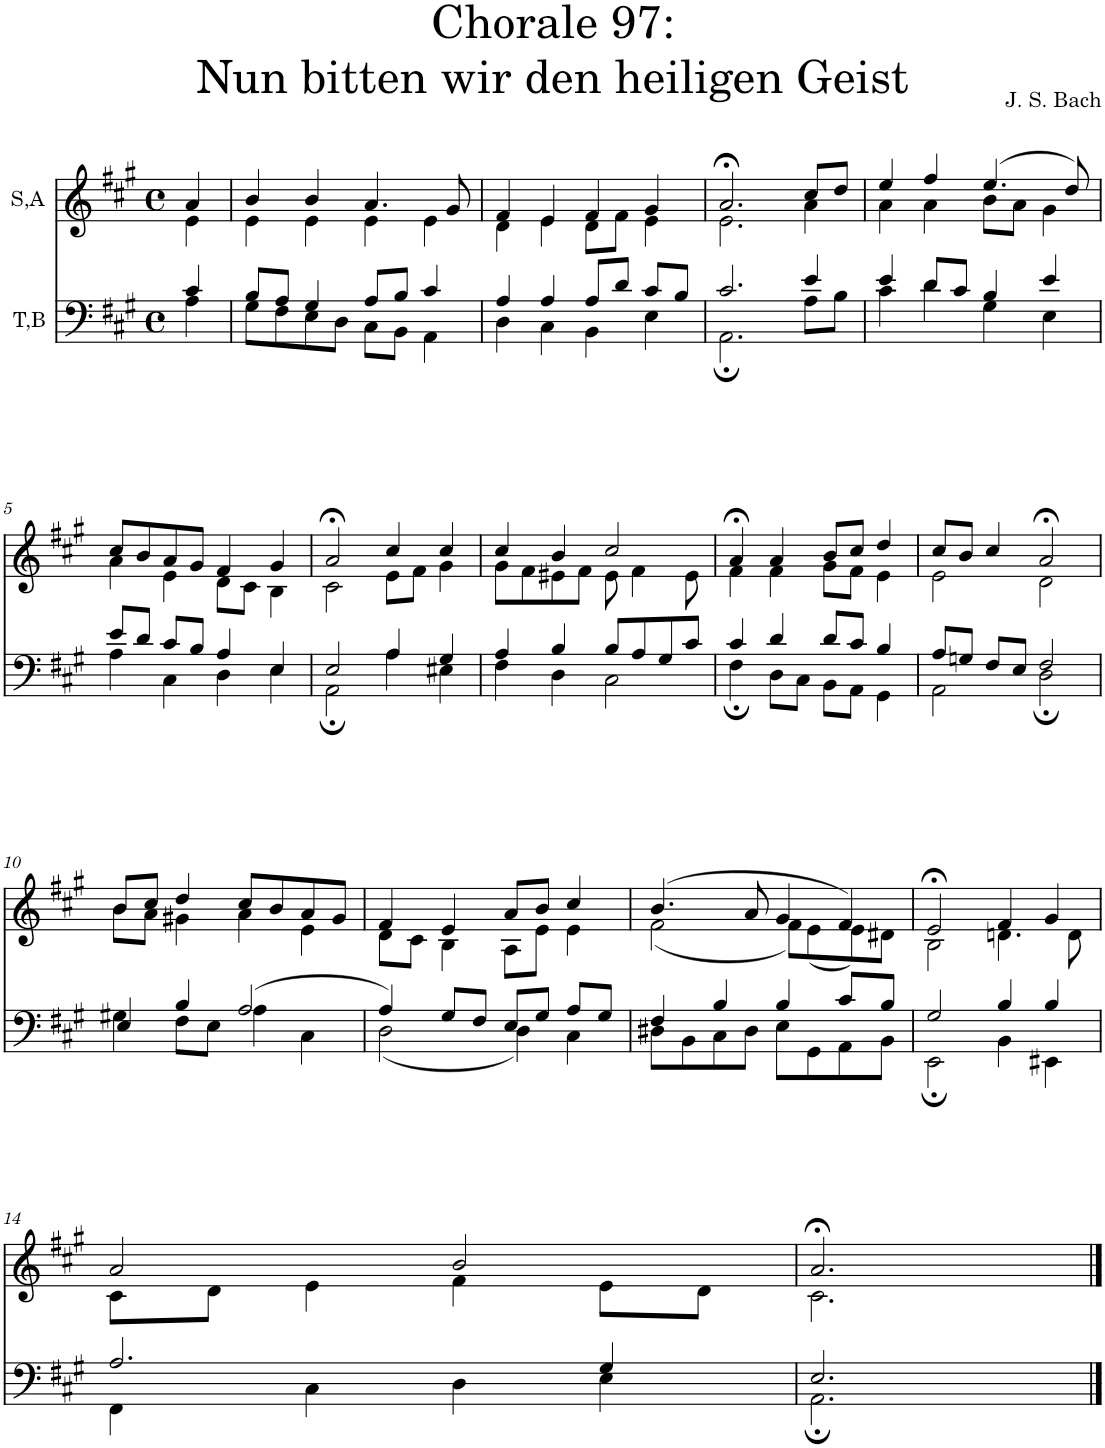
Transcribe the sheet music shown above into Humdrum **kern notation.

**kern	**kern
*part2	*part1
*staff2	*staff1
*I"T,B	*I"S,A
*clefF4	*clefG2
*k[f#c#g#]	*k[f#c#g#]
*M4/4	*M4/4
*met(c)	*met(c)
=	=
*^	*^
4c#/	4A\	4a/	4e\
=1	=1	=1	=1
8B/L	8G#\L	4b/	4e\
8A/J	8F#\	.	.
4G#/	8E\	4b/	4e\
.	8D\J	.	.
8A/L	8C#\L	4.a/	4e\
8B/J	8BB\J	.	.
4c#/	4AA\	.	4e\
.	.	8g#/	.
=2	=2	=2	=2
4A/	4D\	4f#/	4d\
4A/	4C#\	4e/	4e\
8A/L	4BB\	4f#/	8d\L
8d/J	.	.	8f#\J
8c#/L	4E\	4g#/	4e\
8B/J	.	.	.
=3	=3	=3	=3
2.c#/	2.AA;\	2.a;</	2.e\
4e/	8A\L	8cc#/L	4a\
.	8B\J	8dd/J	.
=4	=4	=4	=4
4e/	4c#\	4ee/	4a\
8d/L	4d\	4ff#/	4a\
8c#/J	.	.	.
4B/	4G#\	(>4.ee/	8b\L
.	.	.	8a\J
4e/	4E\	.	4g#\
.	.	8dd/)	.
!!LO:LB:g=z	!!
=5	=5	=5	=5
8e/L	4A\	8cc#/L	4a\
8d/J	.	8b/	.
8c#/L	4C#\	8a/	4e\
8B/J	.	8g#/J	.
4A/	4D\	4f#/	8d\L
.	.	.	8c#\J
4E/	4E\	4g#/	4B\
=6	=6	=6	=6
2E/	2AA;\	2a;</	2c#\
4A/	4A\	4cc#/	8e\L
.	.	.	8f#\J
4G#/	4E#X\	4cc#/	4g#\
=7	=7	=7	=7
4A/	4F#\	4cc#/	8g#\L
.	.	.	8f#\
4B/	4D\	4b/	8e#X\
.	.	.	8f#\J
8B/L	2C#\	2cc#/	8e#\
8A/	.	.	4f#\
8G#/	.	.	.
8c#/J	.	.	8e#\
=8	=8	=8	=8
4c#/	4F#;\	4a;</	4f#\
4d/	8D\L	4a/	4f#\
.	8C#\J	.	.
8d/L	8BB\L	8b/L	8g#\L
8c#/J	8AA\J	8cc#/J	8f#\J
4B/	4GG#\	4dd/	4e\
=9	=9	=9	=9
8A/L	2AA\	8cc#/L	2e\
8Gn/J	.	8b/J	.
8F#/L	.	4cc#/	.
8E/J	.	.	.
2F#/	2D;\	2a;</	2d\
!!LO:LB:g=z	!!
=10	=10	=10	=10
4E/	4G#X\	8b/L	8b\L
.	.	8cc#/J	8a\J
4B/	8F#\L	4dd/	4g#X\
.	8E\J	.	.
(>2A/	4A\	8cc#/L	4a\
.	.	8b/	.
.	4C#\	8a/	4e\
.	.	8g#/J	.
=11	=11	=11	=11
4A/)	(<2D\	4f#/	8d\L
.	.	.	8c#\J
8G#/L	.	4e/	4B\
8F#/J	.	.	.
8E/L	4D\)	8a/L	8A\L
8G#/J	.	8b/J	8e\J
8A/L	4C#\	4cc#/	4e\
8G#/J	.	.	.
=12	=12	=12	=12
4F#/	8D#X\L	(>4.b/	(<2f#\
.	8BB\	.	.
4B/	8C#\	.	.
.	8D#\J	8a/	.
4B/	8E\L	4g#/	8f#\L)
.	8GG#\	.	(<8e\
8c#/L	8AA\	4f#/)	8e\)
8B/J	8BB\J	.	8d#X\J
=13	=13	=13	=13
2G#/	2EE;\	2e;</	2B\
4B/	4BB\	4f#/	4.dn\
4B/	4EE#X\	4g#/	.
.	.	.	8d\
!!LO:LB:g=z	!!
=14	=14	=14	=14
2.A/	4FF#\	2a/	8c#\L
.	.	.	8d\J
.	4C#\	.	4e\
.	4D\	2b/	4f#\
4G#/	4E\	.	8e\L
.	.	.	8d\J
=15	=15	=15	=15
2.E/	2.AA;\	2.a;</	2.c#\
*v	*v	*	*
*	*v	*v
==	==
*-	*-
